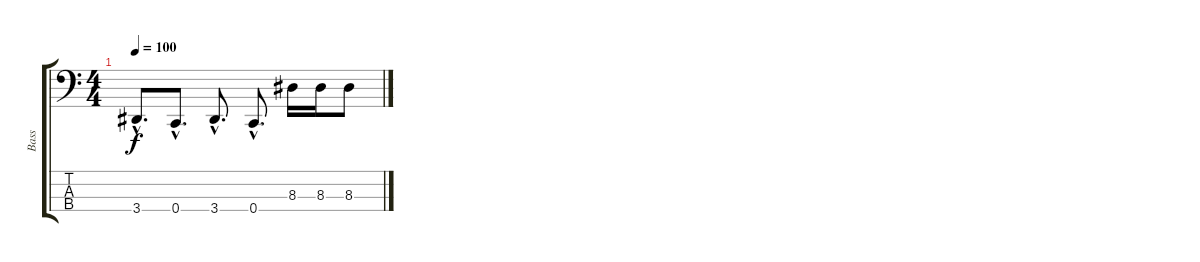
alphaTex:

\track ("Bass" "Bass") {instrument electricbassfinger}
\staff {score tabs}
\tuning (F2 C2 G1 C1) {hide}
\ts (4 4)
\tempo 100
\clef f4
\ks c
3.4{hac}.8{d dy f} 0.4{hac}.8{d} 3.4{hac}.8{d} 0.4{hac}.8{d} 8.3.16 8.3.16 8.3.8
